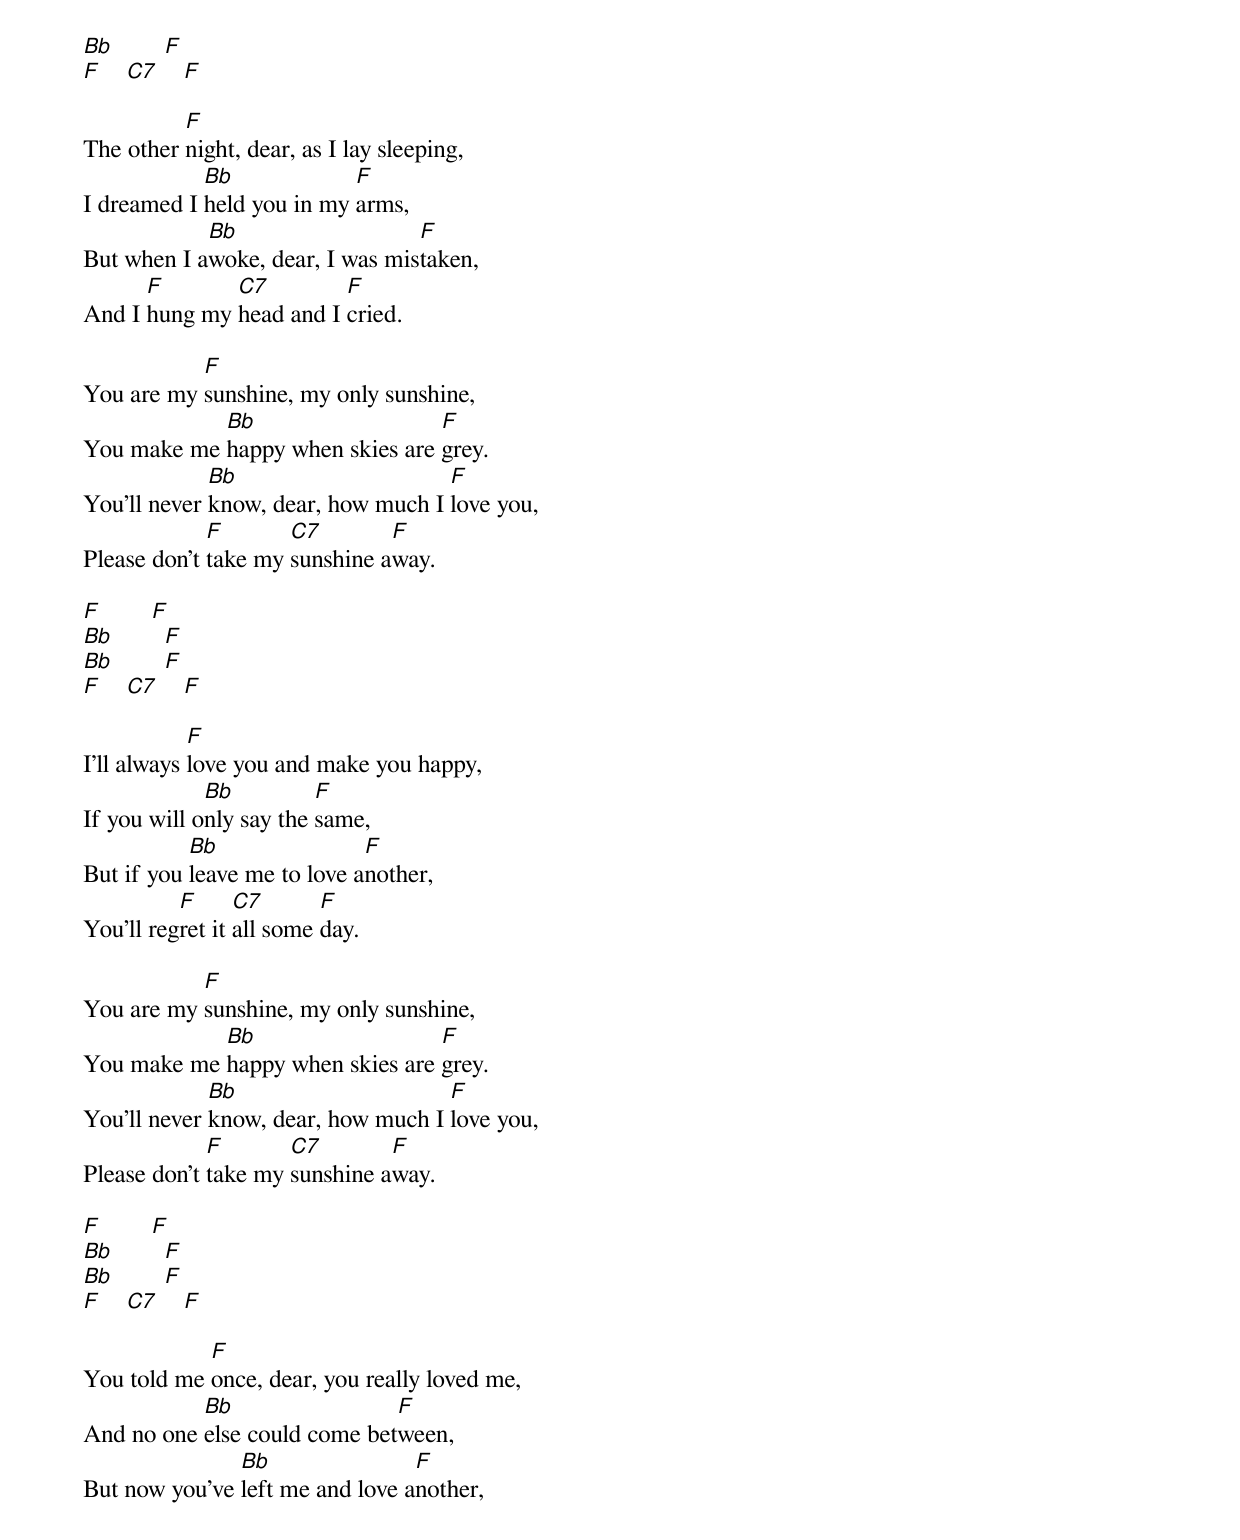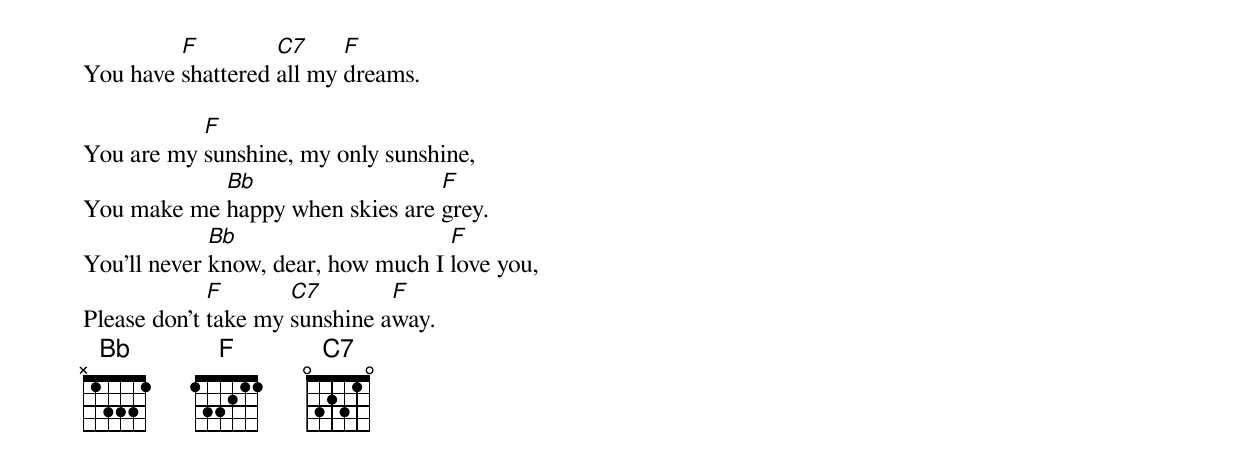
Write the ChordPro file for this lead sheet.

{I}
[Bb]        [F]
[F]    [C7]    [F]

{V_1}
The other [F]night, dear, as I lay sleeping,
I dreamed I [Bb]held you in my [F]arms,
But when I a[Bb]woke, dear, I was mis[F]taken,
And I [F]hung my [C7]head and I [F]cried.

{C}
You are my [F]sunshine, my only sunshine,
You make me [Bb]happy when skies are [F]grey.
You'll never [Bb]know, dear, how much I [F]love you,
Please don't [F]take my [C7]sunshine a[F]way.

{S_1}
[F]        [F]
[Bb]        [F]
[Bb]        [F]
[F]    [C7]    [F]

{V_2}
I'll always [F]love you and make you happy,
If you will o[Bb]nly say the [F]same,
But if you [Bb]leave me to love a[F]nother,
You'll reg[F]ret it [C7]all some [F]day.

{C}
You are my [F]sunshine, my only sunshine,
You make me [Bb]happy when skies are [F]grey.
You'll never [Bb]know, dear, how much I [F]love you,
Please don't [F]take my [C7]sunshine a[F]way.

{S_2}
[F]        [F]
[Bb]        [F]
[Bb]        [F]
[F]    [C7]    [F]

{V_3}
You told me [F]once, dear, you really loved me,
And no one [Bb]else could come bet[F]ween,
But now you've [Bb]left me and love a[F]nother,
You have [F]shattered [C7]all my [F]dreams.

{C}
You are my [F]sunshine, my only sunshine,
You make me [Bb]happy when skies are [F]grey.
You'll never [Bb]know, dear, how much I [F]love you,
Please don't [F]take my [C7]sunshine a[F]way.
